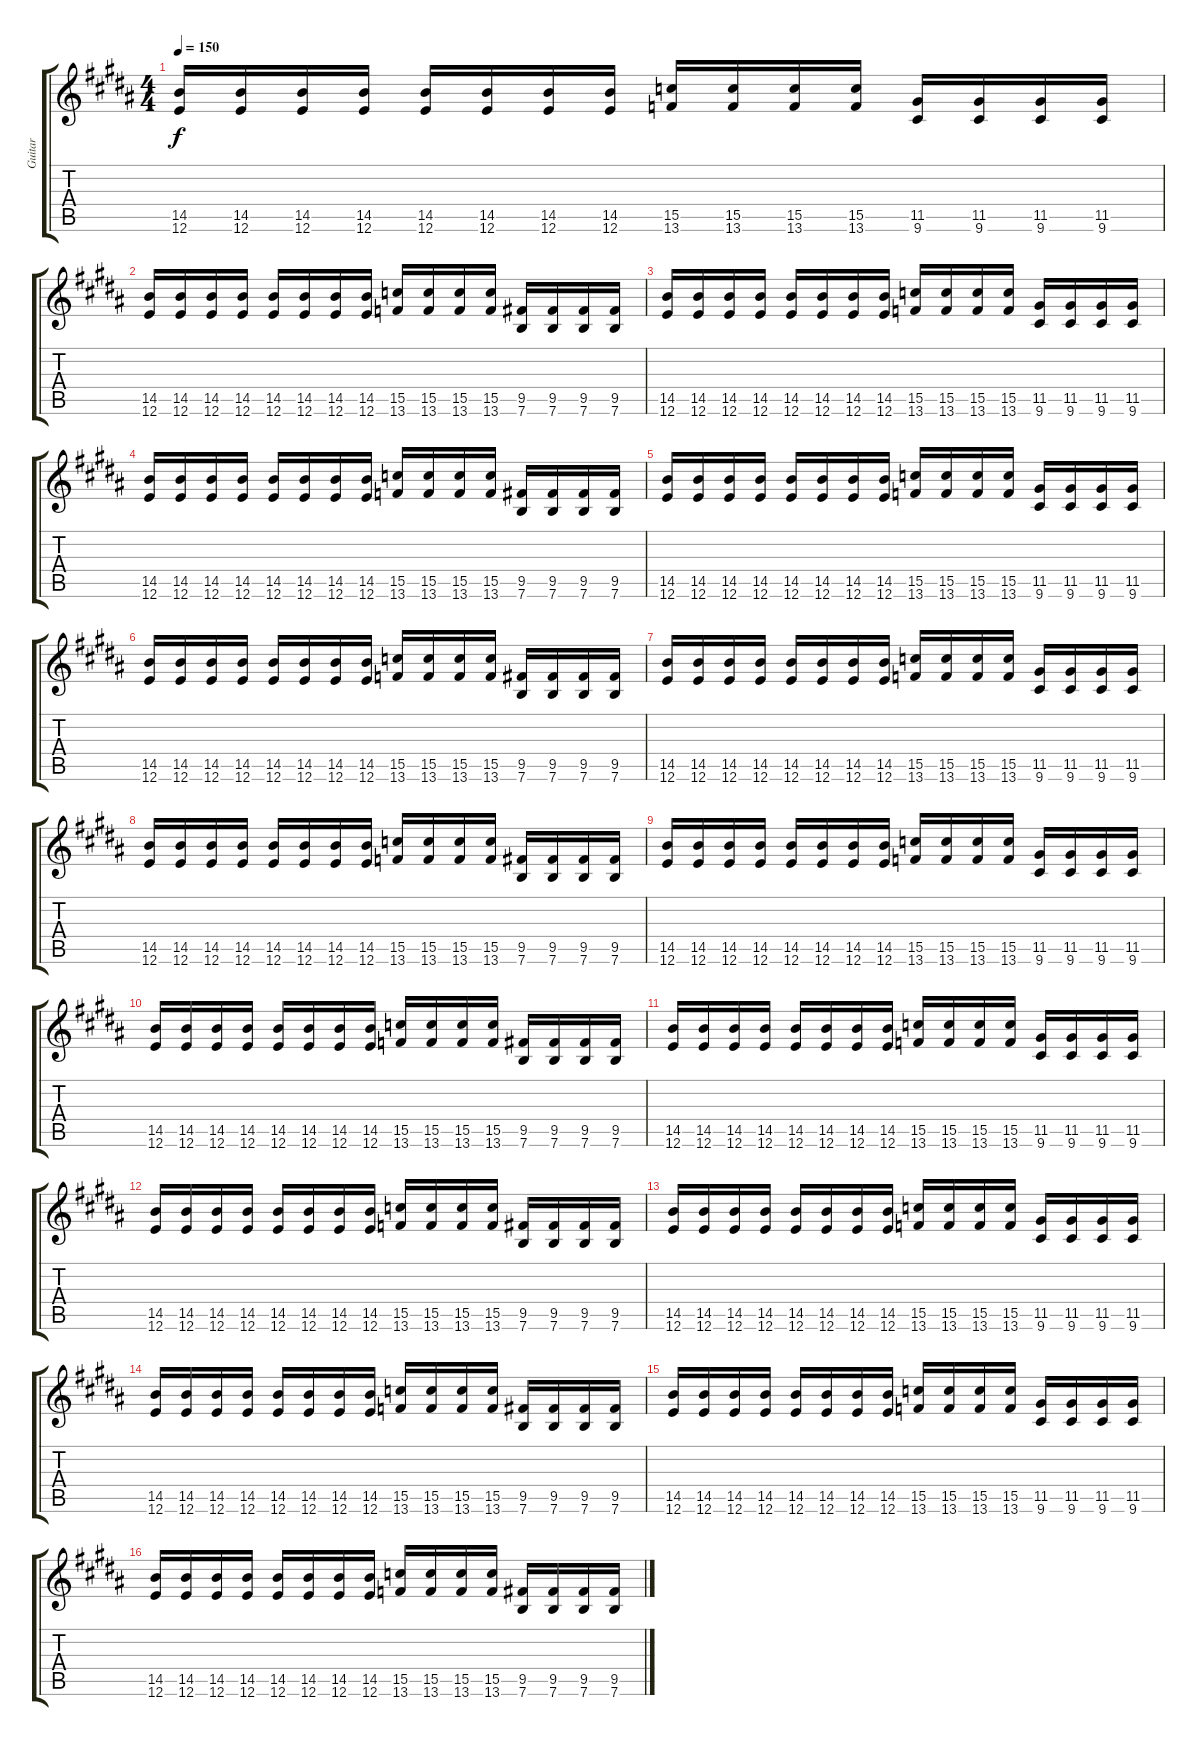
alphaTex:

\track ("Guitar" "Guitar") {instrument distortionguitar}
\staff {score tabs}
\tuning (E4 B3 G3 D3 A2 E2) {hide}
\ts (4 4)
\tempo 150
\clef g2
\ks b
(14.5 12.6).16{dy f} (14.5 12.6).16 (14.5 12.6).16 (14.5 12.6).16 (14.5 12.6).16 (14.5 12.6).16 (14.5 12.6).16 (14.5 12.6).16 (15.5 13.6).16 (15.5 13.6).16 (15.5 13.6).16 (15.5 13.6).16 (11.5 9.6).16 (11.5 9.6).16 (11.5 9.6).16 (11.5 9.6).16 |
(14.5 12.6).16 (14.5 12.6).16 (14.5 12.6).16 (14.5 12.6).16 (14.5 12.6).16 (14.5 12.6).16 (14.5 12.6).16 (14.5 12.6).16 (15.5 13.6).16 (15.5 13.6).16 (15.5 13.6).16 (15.5 13.6).16 (9.5 7.6).16 (9.5 7.6).16 (9.5 7.6).16 (9.5 7.6).16 |
(14.5 12.6).16 (14.5 12.6).16 (14.5 12.6).16 (14.5 12.6).16 (14.5 12.6).16 (14.5 12.6).16 (14.5 12.6).16 (14.5 12.6).16 (15.5 13.6).16 (15.5 13.6).16 (15.5 13.6).16 (15.5 13.6).16 (11.5 9.6).16 (11.5 9.6).16 (11.5 9.6).16 (11.5 9.6).16 |
(14.5 12.6).16 (14.5 12.6).16 (14.5 12.6).16 (14.5 12.6).16 (14.5 12.6).16 (14.5 12.6).16 (14.5 12.6).16 (14.5 12.6).16 (15.5 13.6).16 (15.5 13.6).16 (15.5 13.6).16 (15.5 13.6).16 (9.5 7.6).16 (9.5 7.6).16 (9.5 7.6).16 (9.5 7.6).16 |
(14.5 12.6).16 (14.5 12.6).16 (14.5 12.6).16 (14.5 12.6).16 (14.5 12.6).16 (14.5 12.6).16 (14.5 12.6).16 (14.5 12.6).16 (15.5 13.6).16 (15.5 13.6).16 (15.5 13.6).16 (15.5 13.6).16 (11.5 9.6).16 (11.5 9.6).16 (11.5 9.6).16 (11.5 9.6).16 |
(14.5 12.6).16 (14.5 12.6).16 (14.5 12.6).16 (14.5 12.6).16 (14.5 12.6).16 (14.5 12.6).16 (14.5 12.6).16 (14.5 12.6).16 (15.5 13.6).16 (15.5 13.6).16 (15.5 13.6).16 (15.5 13.6).16 (9.5 7.6).16 (9.5 7.6).16 (9.5 7.6).16 (9.5 7.6).16 |
(14.5 12.6).16 (14.5 12.6).16 (14.5 12.6).16 (14.5 12.6).16 (14.5 12.6).16 (14.5 12.6).16 (14.5 12.6).16 (14.5 12.6).16 (15.5 13.6).16 (15.5 13.6).16 (15.5 13.6).16 (15.5 13.6).16 (11.5 9.6).16 (11.5 9.6).16 (11.5 9.6).16 (11.5 9.6).16 |
(14.5 12.6).16 (14.5 12.6).16 (14.5 12.6).16 (14.5 12.6).16 (14.5 12.6).16 (14.5 12.6).16 (14.5 12.6).16 (14.5 12.6).16 (15.5 13.6).16 (15.5 13.6).16 (15.5 13.6).16 (15.5 13.6).16 (9.5 7.6).16 (9.5 7.6).16 (9.5 7.6).16 (9.5 7.6).16 |
(14.5 12.6).16 (14.5 12.6).16 (14.5 12.6).16 (14.5 12.6).16 (14.5 12.6).16 (14.5 12.6).16 (14.5 12.6).16 (14.5 12.6).16 (15.5 13.6).16 (15.5 13.6).16 (15.5 13.6).16 (15.5 13.6).16 (11.5 9.6).16 (11.5 9.6).16 (11.5 9.6).16 (11.5 9.6).16 |
(14.5 12.6).16 (14.5 12.6).16 (14.5 12.6).16 (14.5 12.6).16 (14.5 12.6).16 (14.5 12.6).16 (14.5 12.6).16 (14.5 12.6).16 (15.5 13.6).16 (15.5 13.6).16 (15.5 13.6).16 (15.5 13.6).16 (9.5 7.6).16 (9.5 7.6).16 (9.5 7.6).16 (9.5 7.6).16 |
(14.5 12.6).16 (14.5 12.6).16 (14.5 12.6).16 (14.5 12.6).16 (14.5 12.6).16 (14.5 12.6).16 (14.5 12.6).16 (14.5 12.6).16 (15.5 13.6).16 (15.5 13.6).16 (15.5 13.6).16 (15.5 13.6).16 (11.5 9.6).16 (11.5 9.6).16 (11.5 9.6).16 (11.5 9.6).16 |
(14.5 12.6).16 (14.5 12.6).16 (14.5 12.6).16 (14.5 12.6).16 (14.5 12.6).16 (14.5 12.6).16 (14.5 12.6).16 (14.5 12.6).16 (15.5 13.6).16 (15.5 13.6).16 (15.5 13.6).16 (15.5 13.6).16 (9.5 7.6).16 (9.5 7.6).16 (9.5 7.6).16 (9.5 7.6).16 |
(14.5 12.6).16 (14.5 12.6).16 (14.5 12.6).16 (14.5 12.6).16 (14.5 12.6).16 (14.5 12.6).16 (14.5 12.6).16 (14.5 12.6).16 (15.5 13.6).16 (15.5 13.6).16 (15.5 13.6).16 (15.5 13.6).16 (11.5 9.6).16 (11.5 9.6).16 (11.5 9.6).16 (11.5 9.6).16 |
(14.5 12.6).16 (14.5 12.6).16 (14.5 12.6).16 (14.5 12.6).16 (14.5 12.6).16 (14.5 12.6).16 (14.5 12.6).16 (14.5 12.6).16 (15.5 13.6).16 (15.5 13.6).16 (15.5 13.6).16 (15.5 13.6).16 (9.5 7.6).16 (9.5 7.6).16 (9.5 7.6).16 (9.5 7.6).16 |
(14.5 12.6).16 (14.5 12.6).16 (14.5 12.6).16 (14.5 12.6).16 (14.5 12.6).16 (14.5 12.6).16 (14.5 12.6).16 (14.5 12.6).16 (15.5 13.6).16 (15.5 13.6).16 (15.5 13.6).16 (15.5 13.6).16 (11.5 9.6).16 (11.5 9.6).16 (11.5 9.6).16 (11.5 9.6).16 |
(14.5 12.6).16 (14.5 12.6).16 (14.5 12.6).16 (14.5 12.6).16 (14.5 12.6).16 (14.5 12.6).16 (14.5 12.6).16 (14.5 12.6).16 (15.5 13.6).16 (15.5 13.6).16 (15.5 13.6).16 (15.5 13.6).16 (9.5 7.6).16 (9.5 7.6).16 (9.5 7.6).16 (9.5 7.6).16
